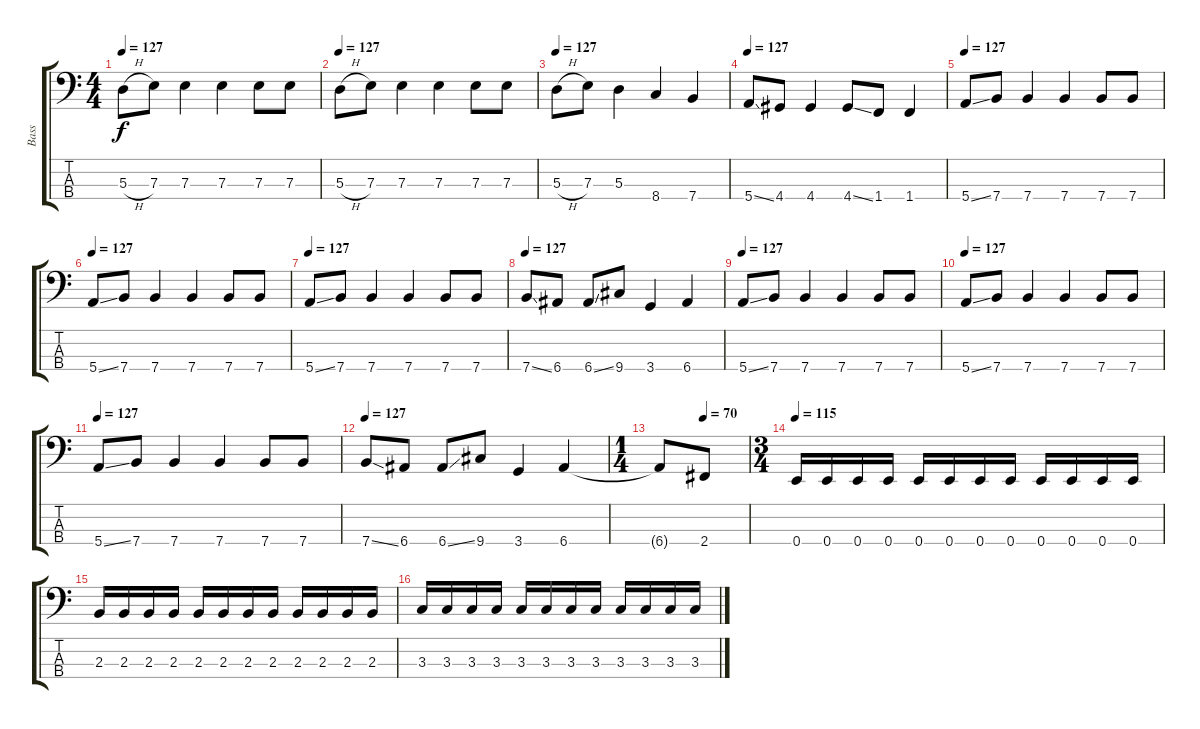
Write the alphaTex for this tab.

\track ("Bass" "Bass") {instrument electricbassfinger}
\staff {score tabs}
\tuning (G2 D2 A1 E1) {hide}
\ts (4 4)
\tempo 130
\tempo 127
\clef f4
\ks c
5.3{h}.8{dy f} 7.3.8 7.3.4 7.3.4 7.3.8 7.3.8 |
\tempo 130
\tempo 127
5.3{h}.8 7.3.8 7.3.4 7.3.4 7.3.8 7.3.8 |
\tempo 130
\tempo 127
5.3{h}.8 7.3.8 5.3.4 8.4.4 7.4.4 |
\tempo 130
\tempo 127
5.4{ss}.8 4.4.8 4.4.4 4.4{ss}.8 1.4.8 1.4.4 |
\tempo 127
5.4{ss}.8 7.4.8 7.4.4 7.4.4 7.4.8 7.4.8 |
\tempo 127
5.4{ss}.8 7.4.8 7.4.4 7.4.4 7.4.8 7.4.8 |
\tempo 127
5.4{ss}.8 7.4.8 7.4.4 7.4.4 7.4.8 7.4.8 |
\tempo 127
7.4{ss}.8 6.4.8 6.4{ss}.8 9.4.8 3.4.4 6.4.4 |
\tempo 127
5.4{ss}.8 7.4.8 7.4.4 7.4.4 7.4.8 7.4.8 |
\tempo 127
5.4{ss}.8 7.4.8 7.4.4 7.4.4 7.4.8 7.4.8 |
\tempo 127
5.4{ss}.8 7.4.8 7.4.4 7.4.4 7.4.8 7.4.8 |
\tempo 127
7.4{ss}.8 6.4.8 6.4{ss}.8 9.4.8 3.4.4 6.4.4 |
\ts (1 4)
\tempo (70 0.5)
6.4{t}.8 2.4.8 |
\ts (3 4)
\tempo 115
0.4.16 0.4.16 0.4.16 0.4.16 0.4.16 0.4.16 0.4.16 0.4.16 0.4.16 0.4.16 0.4.16 0.4.16 |
2.3.16 2.3.16 2.3.16 2.3.16 2.3.16 2.3.16 2.3.16 2.3.16 2.3.16 2.3.16 2.3.16 2.3.16 |
3.3.16 3.3.16 3.3.16 3.3.16 3.3.16 3.3.16 3.3.16 3.3.16 3.3.16 3.3.16 3.3.16 3.3.16
